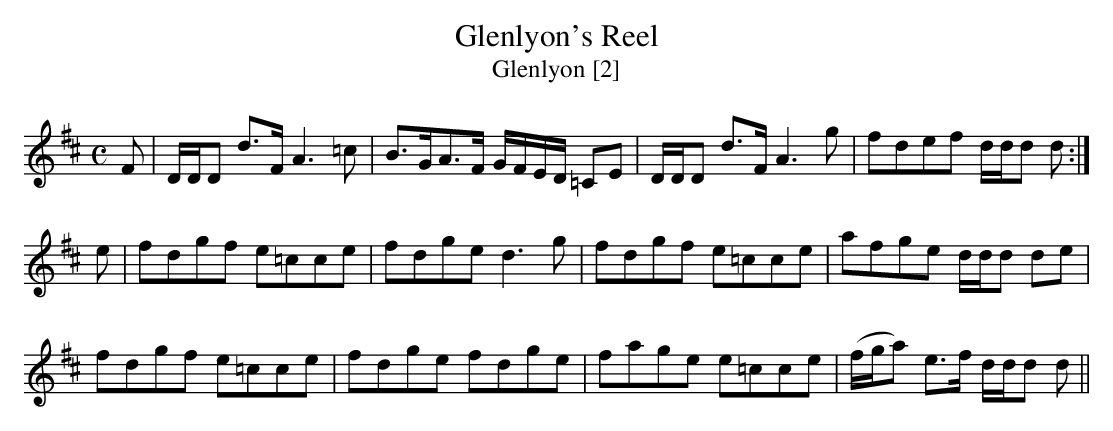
X:1
T:Glenlyon's Reel
T:Glenlyon [2]
M:C
L:1/8
K:D
F|D/D/D d>F A3=c|B>GA>F G/F/E/D/ =CE|D/D/D d>F A3g|fdef d/d/d d:|
e|fdgf e=cce|fdge d3g|fdgf e=cce|afge d/d/d de|
fdgf e=cce|fdge fdge|fage e=cce|(f/g/a) e>f d/d/d d||
